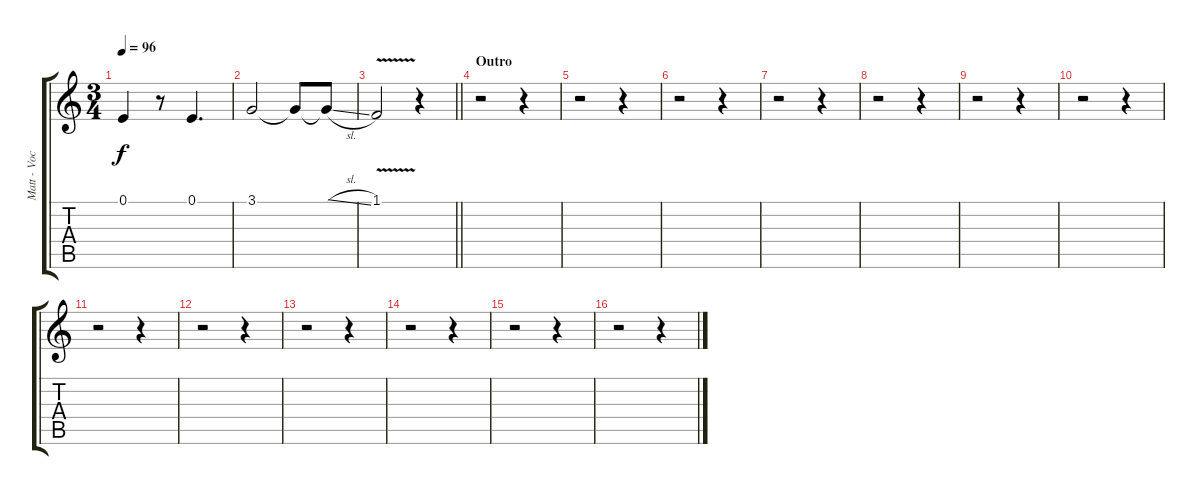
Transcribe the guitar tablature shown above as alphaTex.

\track ("Matt - Vocals" "Matt - Voc") {instrument violin}
\staff {score tabs}
\tuning (E4 B3 G3 D3 A2 E2) {hide}
\ts (3 4)
\tempo 96
\clef g2
\ks c
0.1.4{dy f} r.8 0.1.4{d} |
3.1.2 3.1{t}.8 3.1{sl t}.8 |
\barLineRight lightlight
1.1{v}.2 r.4 |
\section ("" "Outro")
r.2 r.4 |
r.2 r.4 |
r.2 r.4 |
r.2 r.4 |
r.2 r.4 |
r.2 r.4 |
r.2 r.4 |
r.2 r.4 |
r.2 r.4 |
r.2 r.4 |
r.2 r.4 |
r.2 r.4 |
r.2 r.4
